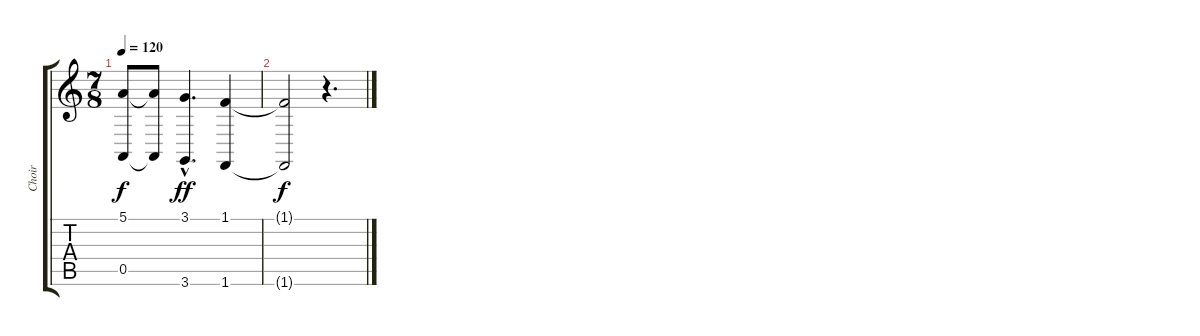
\track ("Choir" "Choir") {instrument choiraahs}
\staff {score tabs}
\tuning (E4 B3 G3 D3 A2 E2) {hide}
\ts (7 8)
\tempo 120
\clef g2
\ks c
(5.1{t} 0.5{t}).8{dy f} (5.1{t} 0.5{t}).8 (3.1{hac} 3.6{hac}).4{d dy ff} (1.1 1.6).4 |
(1.1{t} 1.6{t}).2{dy f} r.4{d}
